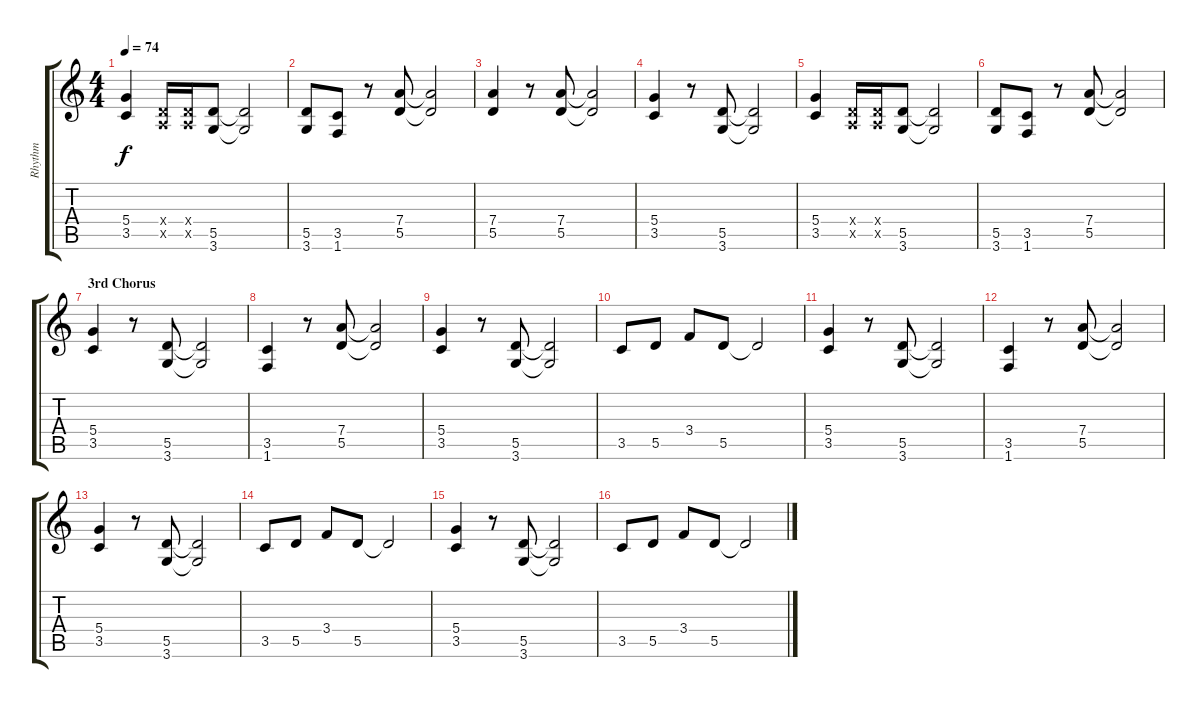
\track ("Rhythm" "Rhythm") {instrument overdrivenguitar}
\staff {score tabs}
\tuning (E4 B3 G3 D3 A2 E2) {hide}
\ts (4 4)
\tempo 74
\clef g2
\ks c
(5.4 3.5).4{dy f} (0.4{x} 0.5{x}).16 (0.4{x} 0.5{x}).16 (5.5 3.6).8 (5.5{t} 3.6{t}).2 |
(5.5 3.6).8 (3.5 1.6).8 r.8 (7.4 5.5).8 (7.4{t} 5.5{t}).2 |
(7.4 5.5).4 r.8 (7.4 5.5).8 (7.4{t} 5.5{t}).2 |
(5.4 3.5).4 r.8 (5.5 3.6).8 (5.5{t} 3.6{t}).2 |
(5.4 3.5).4 (0.4{x} 0.5{x}).16 (0.4{x} 0.5{x}).16 (5.5 3.6).8 (5.5{t} 3.6{t}).2 |
(5.5 3.6).8 (3.5 1.6).8 r.8 (7.4 5.5).8 (7.4{t} 5.5{t}).2 |
\section ("" "3rd Chorus")
(5.4 3.5).4 r.8 (5.5 3.6).8 (5.5{t} 3.6{t}).2 |
(3.5 1.6).4 r.8 (7.4 5.5).8 (7.4{t} 5.5{t}).2 |
(5.4 3.5).4 r.8 (5.5 3.6).8 (5.5{t} 3.6{t}).2 |
3.5.8 5.5.8 3.4.8 5.5.8 5.5{t}.2 |
(5.4 3.5).4 r.8 (5.5 3.6).8 (5.5{t} 3.6{t}).2 |
(3.5 1.6).4 r.8 (7.4 5.5).8 (7.4{t} 5.5{t}).2 |
(5.4 3.5).4 r.8 (5.5 3.6).8 (5.5{t} 3.6{t}).2 |
3.5.8 5.5.8 3.4.8 5.5.8 5.5{t}.2 |
(5.4 3.5).4 r.8 (5.5 3.6).8 (5.5{t} 3.6{t}).2 |
3.5.8 5.5.8 3.4.8 5.5.8 5.5{t}.2
